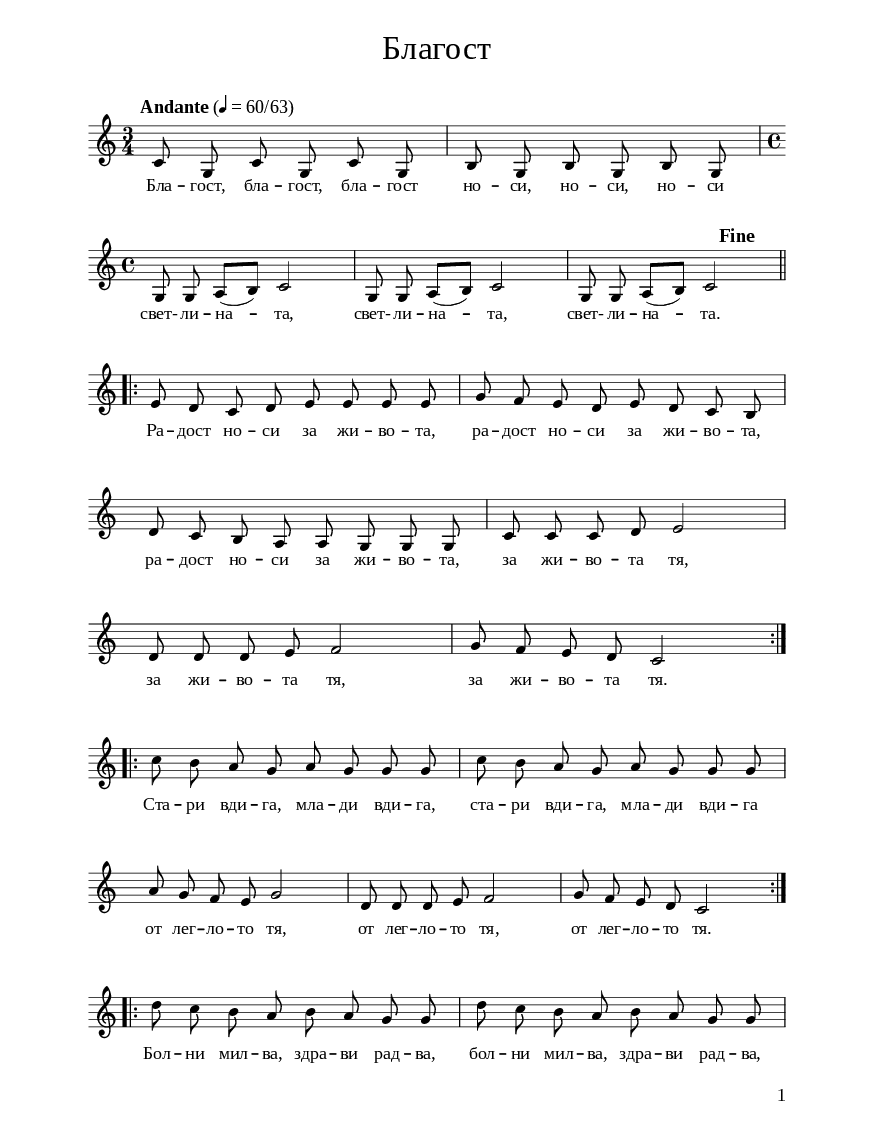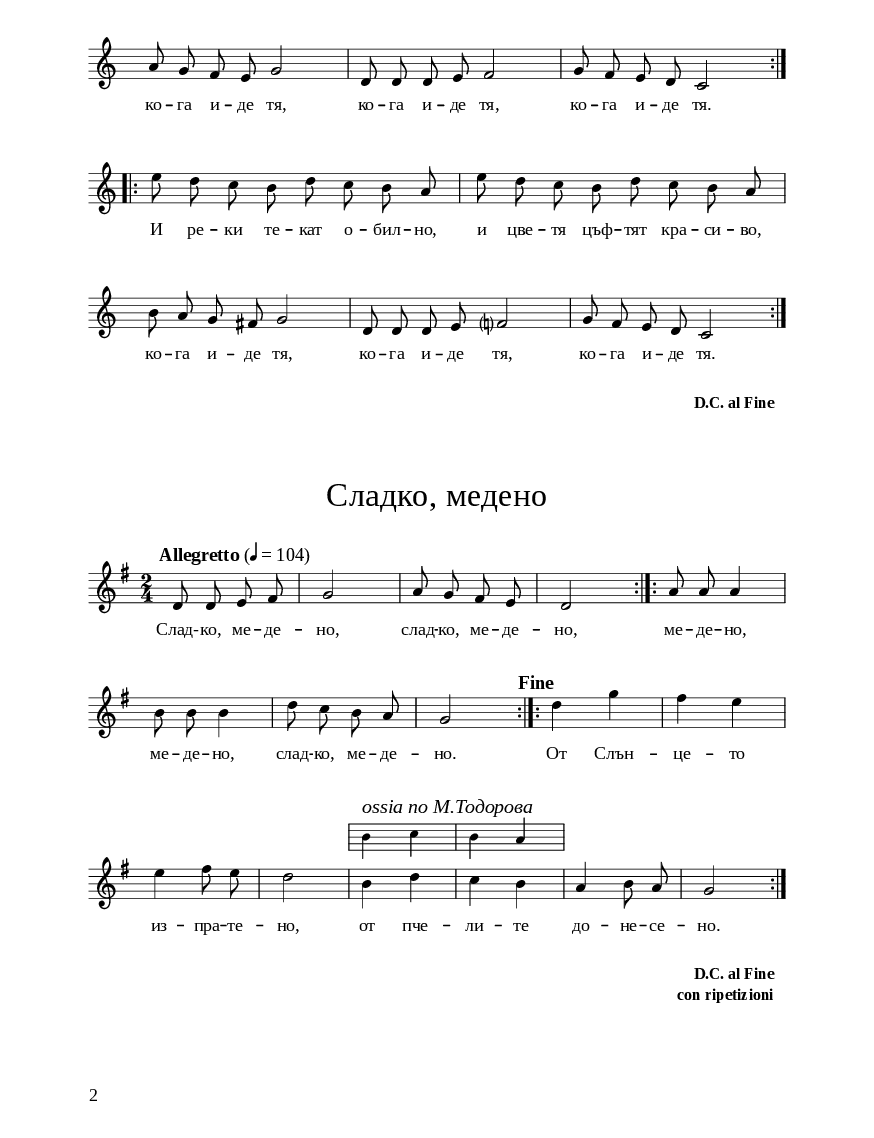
\version "2.24.3"

% include paper part and global functions
\include "include/globals.ily"

\bookpart {
  \label #'ref072
  \tocItem \markup "Благост"
  \include "include/bookpart-paper.ily"
  \score {
    \include "include/score-layout.ily"

    \new Voice \absolute {

      \clef treble
      \key c \major
      \time 3/4
      \tempoFunc "Andante" 4 "60/63"
      \autoBeamOff
      c'8 g c' g c' g | b8 g b g b g \break |

      \time 4/4  g8 g a [( b )] c'2 |g8 g a [( b )] c'2 | g8 g a [( b )]  \tempo"   Fine"c'2    \break |

      \bar ".|:-||"
      e'8 d' c' d' e' e' e' e' | g'8 f' e' d' e' d' c' b \break |

      d'8 c' b a a g g g |c'8 c' c' d' e'2 \break |

      d'8 d' d' e' f'2 | g'8 f' e' d' c'2 \break \bar ":|.:"



      c''8 b' a' g' a' g' g' g' |  c''8 b' a' g' a' g' g' g' \break |

      a'8 g' f' e' g'2 | d'8 d' d' e' f'2 | g'8 f' e' d' c'2
      \break |

      \bar ":|.:"
      d''8 c'' b' a' b' a' g' g' | d''8 c'' b' a' b' a' g' g' \break

      a'8 g' f' e' g'2 | d'8 d' d' e' f'2 | g'8 f' e' d' c'2
      \break |

      \bar ":|.:"
      e''8 d'' c'' b' d'' c'' b' a' | e''8 d'' c'' b' d'' c'' b' a' \break |

      b'8 a' g' fis' g'2 | d'8 d' d' e' f'?2 | g'8 f' e' d' c'2   \bar ":|.:"
      \break | % 27
    }

    \addlyrics {
      Бла -- гост,
      бла -- гост, бла -- гост но -- си, но -- си, но --
      си "свет-" -- ли -- на -- та, "свет-" -- ли -- на -- та,
      "свет-" -- ли -- на -- та. Ра -- дост но -- си за
      жи -- во -- та, ра -- дост но -- си за жи -- во
      -- та, ра -- дост но -- си за жи -- во -- та, за
      жи -- во -- та тя, за жи -- во -- та тя, за жи
      -- во -- та тя. Ста -- ри вди -- га, мла -- ди
      вди -- га, ста -- ри вди -- га, мла -- ди вди --
      га от лег -- ло -- то тя, от лег -- ло -- то
      тя, от лег -- ло -- то тя. Бол -- ни мил -- ва,
      здра -- ви рад -- ва, бол -- ни мил -- ва, здра --
      ви рад -- ва, ко -- га и -- де тя, ко -- га и
      -- де тя, ко -- га и -- де тя. И ре -- ки те
      -- кат о -- бил -- но, и цве -- тя цъф -- тят
      кра -- си -- во, ко -- га и -- де тя, ко -- га
      и -- де тя, ко -- га и -- де тя.
    }
    \header {
      title = \titleFunc "Благост" "Blagost"
    }

    \midi{}

  } % score

  \markup \dc-one "D.C. al Fine"

  \markup \empty-two
  \label #'ref073
  \tocItem \markup "Сладко медено"
  \include "include/bookpart-paper.ily"
  \score {
    \include "include/score-layout.ily"

    \new Staff = main \absolute {
      \clef treble
      \key g \major
      \time 2/4
      \tempoFunc "Allegretto" 4 "104"
      \autoBeamOff


      d'8 d' e' fis' |g'2 | a'8 g' fis' e' | d'2  \bar ":|.:"  |

      a'8 a' a'4 | \break  b'8 b' b'4 | d''8 c'' b' a' | \tempo "                 Fine" g'2  \bar ":|.:" |



      d''4 g'' | fis''4 e'' | \break

      e''4 fis''8 e'' | d''2  |

      <<
        {

          b'4 d'' | c''4 b' |
        }

        \new Staff \with {
          \override VerticalAxisGroup.default-staff-staff-spacing =
          #'((basic-distance . 4.5)
             (padding . -10))
          \remove "Time_signature_engraver"
          alignAboveContext = #"main"
          fontSize = #-1
          \override StaffSymbol.staff-space = #(magstep -4)
          \override StaffSymbol.thickness = #(magstep -4)
          firstClef = ##f
        }
        { b'4^\markup { \huge \italic "ossia по М.Тодорова" } c'' | b'4 a' | }
      >>



      a'4 b'8 a' | g'2
      \bar ":|."
    }

    \addlyrics {
      "Слад-" -- ко,
      ме -- де -- но, слад -- ко, ме -- де -- но, ме --
      де -- но, ме -- де -- но, слад -- ко, ме -- де --
      но. От Слън -- це -- то из -- пра -- те -- но,
      от пче -- ли -- те до -- не -- се -- но.
    }

    \header {
      title = \titleFunc "Сладко, медено" "Sladko, medeno"
    }

    \midi{}

  } % score
  \markup \dc-two "D.C. al Fine" "con ripetizioni"


} % bookpart
